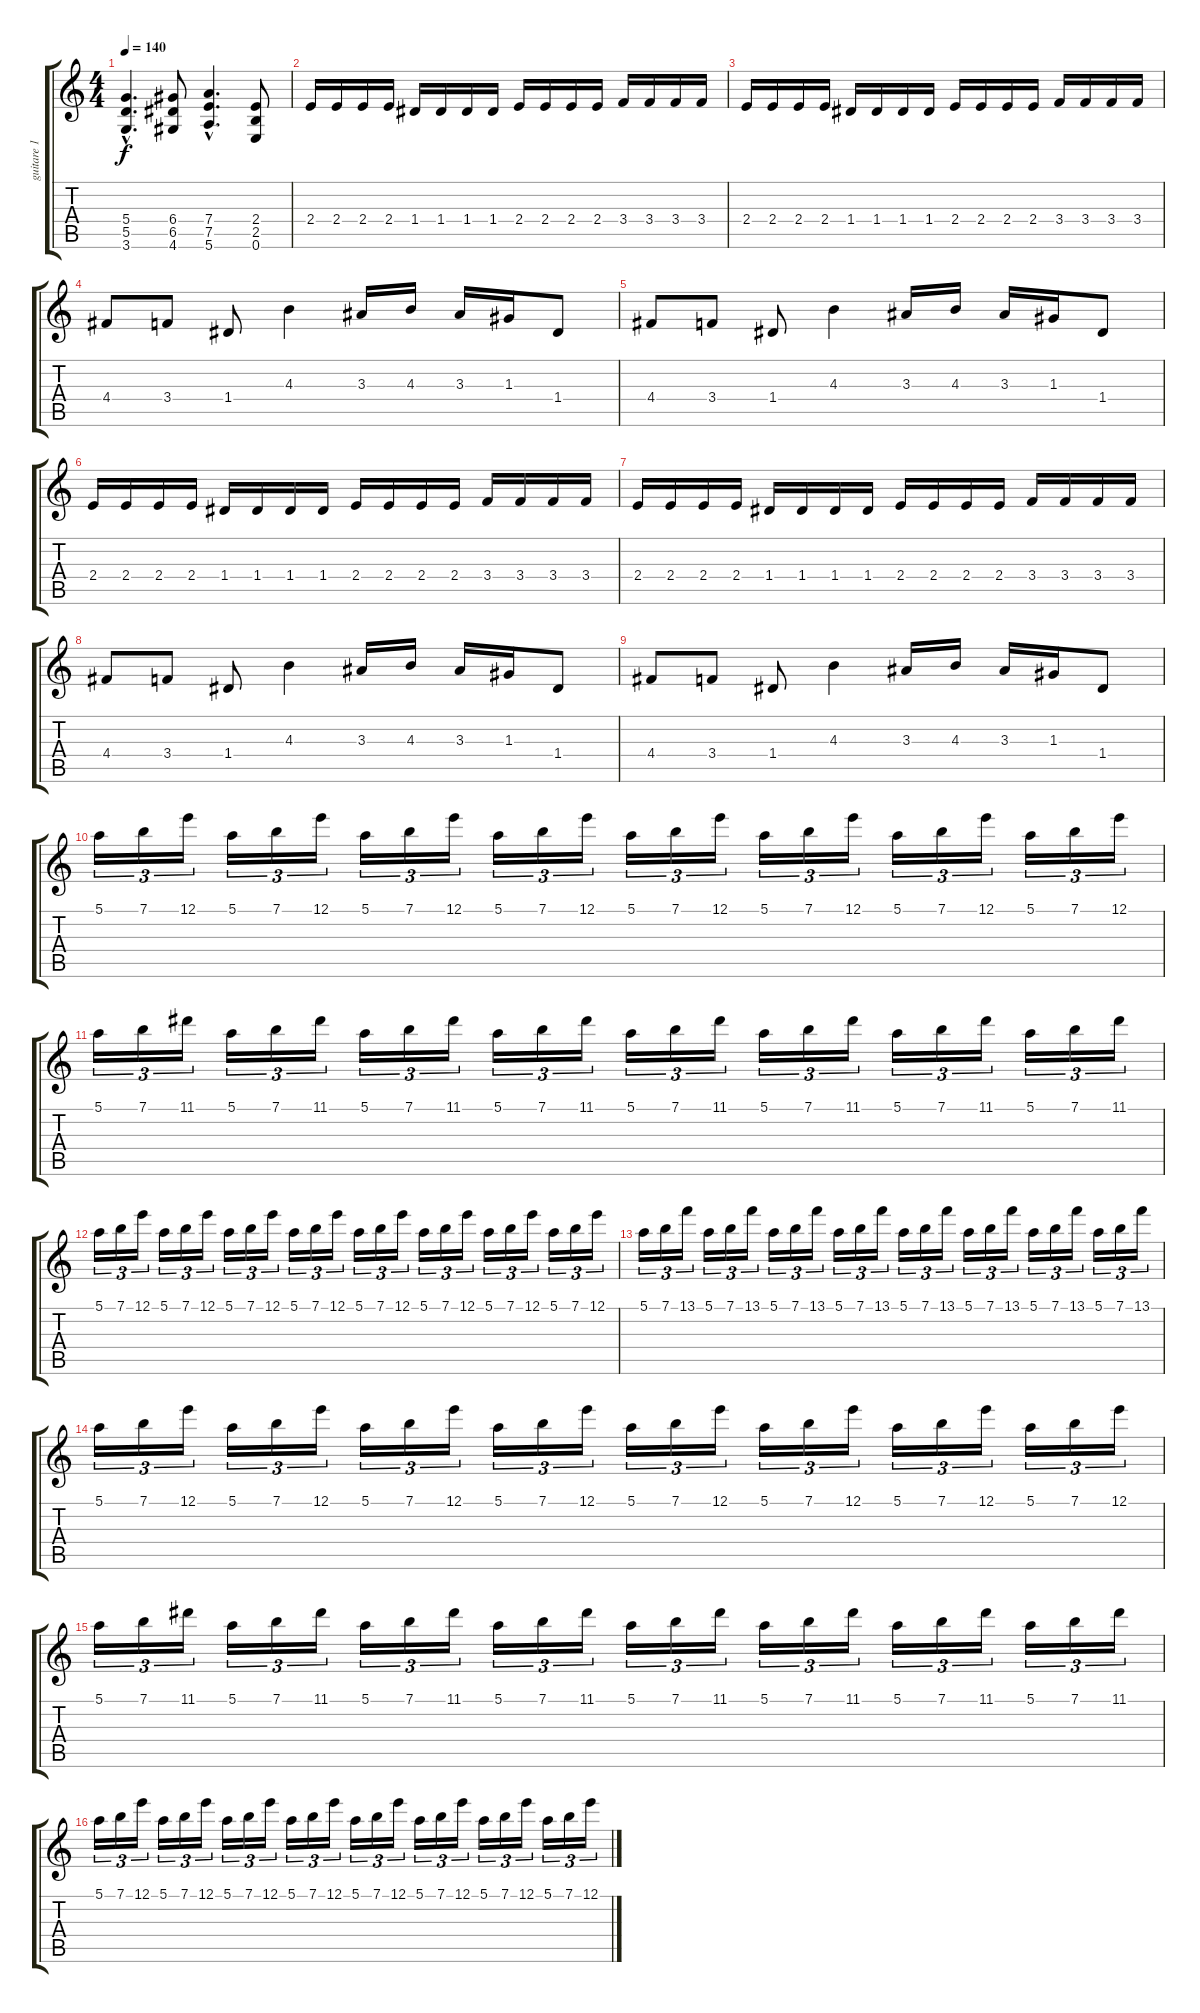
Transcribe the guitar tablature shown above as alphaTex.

\track ("guitare 1" "guitare 1") {instrument distortionguitar}
\staff {score tabs}
\tuning (E4 B3 G3 D3 A2 E2) {hide}
\ts (4 4)
\tempo 140
\clef g2
\ks c
(5.4{hac} 5.5{hac} 3.6{hac}).4{d dy f} (6.4 6.5 4.6).8 (7.4{hac} 7.5{hac} 5.6{hac}).4{d} (2.4 2.5 0.6).8 |
2.4.16 2.4.16 2.4.16 2.4.16 1.4.16 1.4.16 1.4.16 1.4.16 2.4.16 2.4.16 2.4.16 2.4.16 3.4.16 3.4.16 3.4.16 3.4.16 |
2.4.16 2.4.16 2.4.16 2.4.16 1.4.16 1.4.16 1.4.16 1.4.16 2.4.16 2.4.16 2.4.16 2.4.16 3.4.16 3.4.16 3.4.16 3.4.16 |
4.4.8 3.4.8 1.4.8 4.3.4 3.3.16 4.3.16 3.3.16 1.3.16 1.4.8 |
4.4.8 3.4.8 1.4.8 4.3.4 3.3.16 4.3.16 3.3.16 1.3.16 1.4.8 |
2.4.16 2.4.16 2.4.16 2.4.16 1.4.16 1.4.16 1.4.16 1.4.16 2.4.16 2.4.16 2.4.16 2.4.16 3.4.16 3.4.16 3.4.16 3.4.16 |
2.4.16 2.4.16 2.4.16 2.4.16 1.4.16 1.4.16 1.4.16 1.4.16 2.4.16 2.4.16 2.4.16 2.4.16 3.4.16 3.4.16 3.4.16 3.4.16 |
4.4.8 3.4.8 1.4.8 4.3.4 3.3.16 4.3.16 3.3.16 1.3.16 1.4.8 |
4.4.8 3.4.8 1.4.8 4.3.4 3.3.16 4.3.16 3.3.16 1.3.16 1.4.8 |
5.1.16{tu (3 2)} 7.1.16{tu (3 2)} 12.1.16{tu (3 2)} 5.1.16{tu (3 2)} 7.1.16{tu (3 2)} 12.1.16{tu (3 2)} 5.1.16{tu (3 2)} 7.1.16{tu (3 2)} 12.1.16{tu (3 2)} 5.1.16{tu (3 2)} 7.1.16{tu (3 2)} 12.1.16{tu (3 2)} 5.1.16{tu (3 2)} 7.1.16{tu (3 2)} 12.1.16{tu (3 2)} 5.1.16{tu (3 2)} 7.1.16{tu (3 2)} 12.1.16{tu (3 2)} 5.1.16{tu (3 2)} 7.1.16{tu (3 2)} 12.1.16{tu (3 2)} 5.1.16{tu (3 2)} 7.1.16{tu (3 2)} 12.1.16{tu (3 2)} |
5.1.16{tu (3 2)} 7.1.16{tu (3 2)} 11.1.16{tu (3 2)} 5.1.16{tu (3 2)} 7.1.16{tu (3 2)} 11.1.16{tu (3 2)} 5.1.16{tu (3 2)} 7.1.16{tu (3 2)} 11.1.16{tu (3 2)} 5.1.16{tu (3 2)} 7.1.16{tu (3 2)} 11.1.16{tu (3 2)} 5.1.16{tu (3 2)} 7.1.16{tu (3 2)} 11.1.16{tu (3 2)} 5.1.16{tu (3 2)} 7.1.16{tu (3 2)} 11.1.16{tu (3 2)} 5.1.16{tu (3 2)} 7.1.16{tu (3 2)} 11.1.16{tu (3 2)} 5.1.16{tu (3 2)} 7.1.16{tu (3 2)} 11.1.16{tu (3 2)} |
5.1.16{tu (3 2)} 7.1.16{tu (3 2)} 12.1.16{tu (3 2)} 5.1.16{tu (3 2)} 7.1.16{tu (3 2)} 12.1.16{tu (3 2)} 5.1.16{tu (3 2)} 7.1.16{tu (3 2)} 12.1.16{tu (3 2)} 5.1.16{tu (3 2)} 7.1.16{tu (3 2)} 12.1.16{tu (3 2)} 5.1.16{tu (3 2)} 7.1.16{tu (3 2)} 12.1.16{tu (3 2)} 5.1.16{tu (3 2)} 7.1.16{tu (3 2)} 12.1.16{tu (3 2)} 5.1.16{tu (3 2)} 7.1.16{tu (3 2)} 12.1.16{tu (3 2)} 5.1.16{tu (3 2)} 7.1.16{tu (3 2)} 12.1.16{tu (3 2)} |
5.1.16{tu (3 2)} 7.1.16{tu (3 2)} 13.1.16{tu (3 2)} 5.1.16{tu (3 2)} 7.1.16{tu (3 2)} 13.1.16{tu (3 2)} 5.1.16{tu (3 2)} 7.1.16{tu (3 2)} 13.1.16{tu (3 2)} 5.1.16{tu (3 2)} 7.1.16{tu (3 2)} 13.1.16{tu (3 2)} 5.1.16{tu (3 2)} 7.1.16{tu (3 2)} 13.1.16{tu (3 2)} 5.1.16{tu (3 2)} 7.1.16{tu (3 2)} 13.1.16{tu (3 2)} 5.1.16{tu (3 2)} 7.1.16{tu (3 2)} 13.1.16{tu (3 2)} 5.1.16{tu (3 2)} 7.1.16{tu (3 2)} 13.1.16{tu (3 2)} |
5.1.16{tu (3 2)} 7.1.16{tu (3 2)} 12.1.16{tu (3 2)} 5.1.16{tu (3 2)} 7.1.16{tu (3 2)} 12.1.16{tu (3 2)} 5.1.16{tu (3 2)} 7.1.16{tu (3 2)} 12.1.16{tu (3 2)} 5.1.16{tu (3 2)} 7.1.16{tu (3 2)} 12.1.16{tu (3 2)} 5.1.16{tu (3 2)} 7.1.16{tu (3 2)} 12.1.16{tu (3 2)} 5.1.16{tu (3 2)} 7.1.16{tu (3 2)} 12.1.16{tu (3 2)} 5.1.16{tu (3 2)} 7.1.16{tu (3 2)} 12.1.16{tu (3 2)} 5.1.16{tu (3 2)} 7.1.16{tu (3 2)} 12.1.16{tu (3 2)} |
5.1.16{tu (3 2)} 7.1.16{tu (3 2)} 11.1.16{tu (3 2)} 5.1.16{tu (3 2)} 7.1.16{tu (3 2)} 11.1.16{tu (3 2)} 5.1.16{tu (3 2)} 7.1.16{tu (3 2)} 11.1.16{tu (3 2)} 5.1.16{tu (3 2)} 7.1.16{tu (3 2)} 11.1.16{tu (3 2)} 5.1.16{tu (3 2)} 7.1.16{tu (3 2)} 11.1.16{tu (3 2)} 5.1.16{tu (3 2)} 7.1.16{tu (3 2)} 11.1.16{tu (3 2)} 5.1.16{tu (3 2)} 7.1.16{tu (3 2)} 11.1.16{tu (3 2)} 5.1.16{tu (3 2)} 7.1.16{tu (3 2)} 11.1.16{tu (3 2)} |
5.1.16{tu (3 2)} 7.1.16{tu (3 2)} 12.1.16{tu (3 2)} 5.1.16{tu (3 2)} 7.1.16{tu (3 2)} 12.1.16{tu (3 2)} 5.1.16{tu (3 2)} 7.1.16{tu (3 2)} 12.1.16{tu (3 2)} 5.1.16{tu (3 2)} 7.1.16{tu (3 2)} 12.1.16{tu (3 2)} 5.1.16{tu (3 2)} 7.1.16{tu (3 2)} 12.1.16{tu (3 2)} 5.1.16{tu (3 2)} 7.1.16{tu (3 2)} 12.1.16{tu (3 2)} 5.1.16{tu (3 2)} 7.1.16{tu (3 2)} 12.1.16{tu (3 2)} 5.1.16{tu (3 2)} 7.1.16{tu (3 2)} 12.1.16{tu (3 2)}
